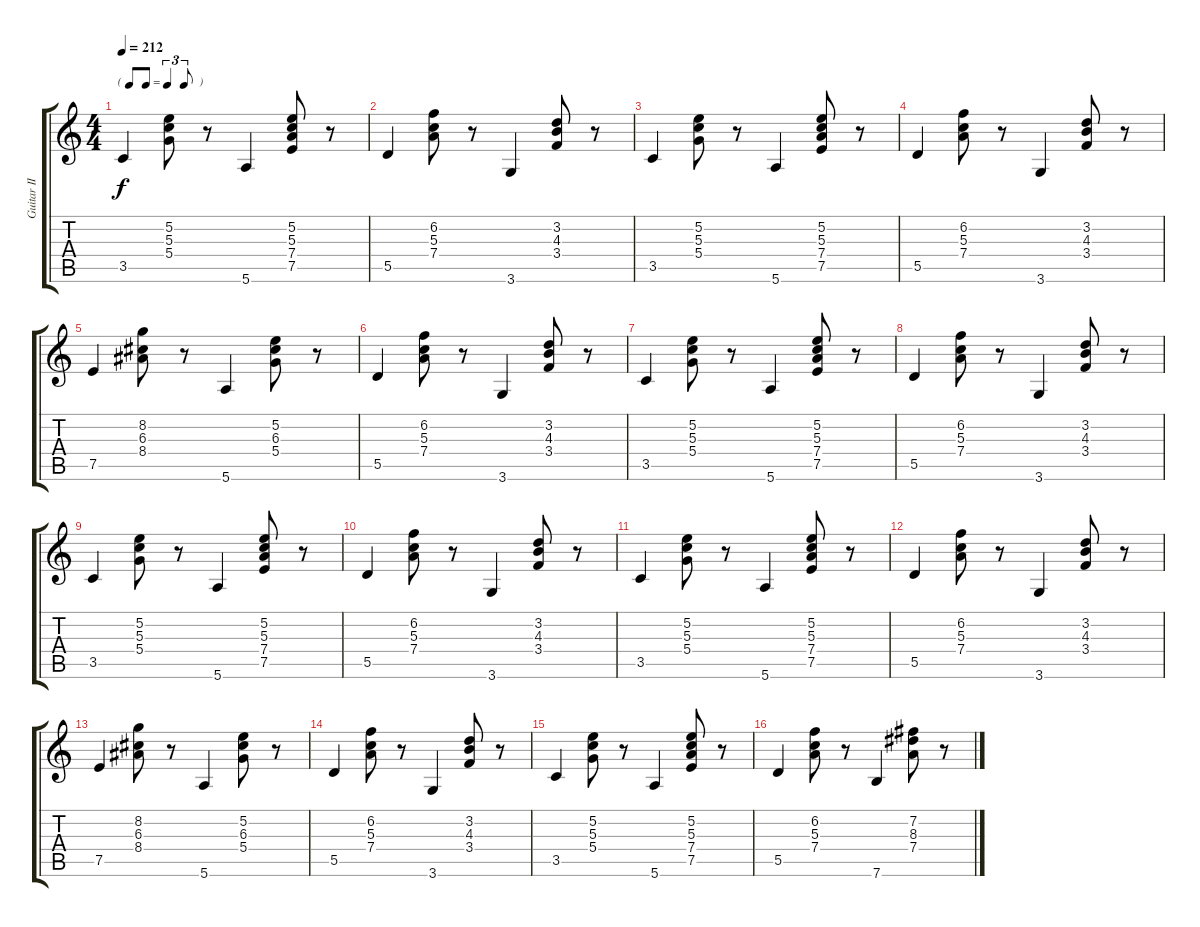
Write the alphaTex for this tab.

\track ("Guitar II" "Guitar II") {instrument acousticguitarsteel}
\staff {score tabs}
\tuning (E4 B3 G3 D3 A2 E2) {hide}
\ts (4 4)
\tf triplet8th
\tempo 212
\clef g2
\ks c
3.5.4{dy f instrument acousticguitarsteel} (5.2 5.3 5.4).8 r.8 5.6.4 (5.2 5.3 7.4 7.5).8 r.8 |
5.5.4 (6.2 5.3 7.4).8 r.8 3.6.4 (3.2 4.3 3.4).8 r.8 |
3.5.4 (5.2 5.3 5.4).8 r.8 5.6.4 (5.2 5.3 7.4 7.5).8 r.8 |
5.5.4 (6.2 5.3 7.4).8 r.8 3.6.4 (3.2 4.3 3.4).8 r.8 |
7.5.4 (8.2 6.3 8.4).8 r.8 5.6.4 (5.2 6.3 5.4).8 r.8 |
5.5.4 (6.2 5.3 7.4).8 r.8 3.6.4 (3.2 4.3 3.4).8 r.8 |
3.5.4 (5.2 5.3 5.4).8 r.8 5.6.4 (5.2 5.3 7.4 7.5).8 r.8 |
5.5.4 (6.2 5.3 7.4).8 r.8 3.6.4 (3.2 4.3 3.4).8 r.8 |
3.5.4 (5.2 5.3 5.4).8 r.8 5.6.4 (5.2 5.3 7.4 7.5).8 r.8 |
5.5.4 (6.2 5.3 7.4).8 r.8 3.6.4 (3.2 4.3 3.4).8 r.8 |
3.5.4 (5.2 5.3 5.4).8 r.8 5.6.4 (5.2 5.3 7.4 7.5).8 r.8 |
5.5.4 (6.2 5.3 7.4).8 r.8 3.6.4 (3.2 4.3 3.4).8 r.8 |
7.5.4 (8.2 6.3 8.4).8 r.8 5.6.4 (5.2 6.3 5.4).8 r.8 |
5.5.4 (6.2 5.3 7.4).8 r.8 3.6.4 (3.2 4.3 3.4).8 r.8 |
3.5.4 (5.2 5.3 5.4).8 r.8 5.6.4 (5.2 5.3 7.4 7.5).8 r.8 |
5.5.4 (6.2 5.3 7.4).8 r.8 7.6.4 (7.2 8.3 7.4).8 r.8
